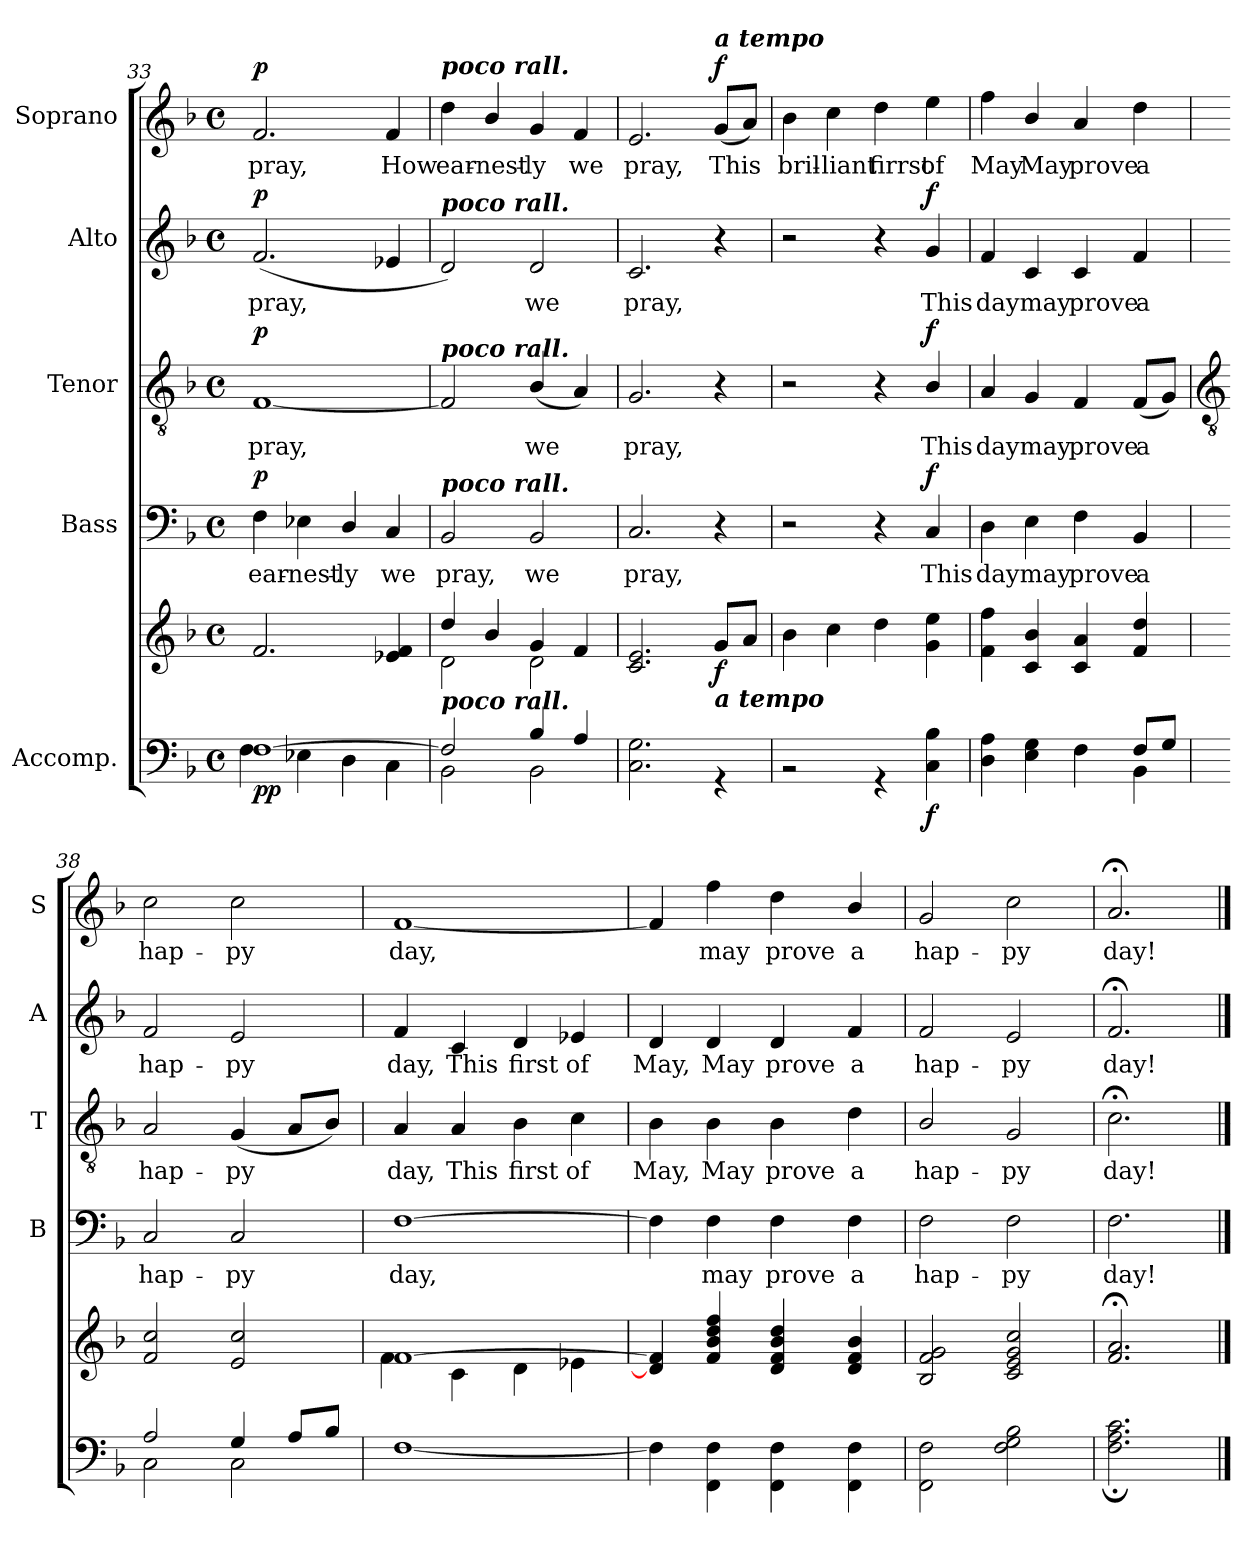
**kern	**kern	**dynam	**kern	**text	**dynam	**kern	**text	**dynam	**kern	**text	**dynam	**kern	**text	**dynam
*part5	*part5	*part5	*part4	*part4	*part4	*part3	*part3	*part3	*part2	*part2	*part2	*part1	*part1	*part1
*staff6	*staff5	*staff5/6	*staff4	*staff4	*staff4	*staff3	*staff3	*staff3	*staff2	*staff2	*staff2	*staff1	*staff1	*staff1
*I"Accomp.	*	*	*I"Bass	*	*	*I"Tenor	*	*	*I"Alto	*	*	*I"Soprano	*	*
*	*	*	*I'B	*	*	*I'T	*	*	*I'A	*	*	*I'S	*	*
!!LO:LB:g=z
*clefF4	*clefG2	*	*clefF4	*	*	*clefGv2	*	*	*clefG2	*	*	*clefG2	*	*
*k[b-]	*k[b-]	*	*k[b-]	*	*	*k[b-]	*	*	*k[b-]	*	*	*k[b-]	*	*
*F:	*F:	*	*F:	*	*	*F:	*	*	*F:	*	*	*F:	*	*
*M4/4	*M4/4	*	*M4/4	*	*	*M4/4	*	*	*M4/4	*	*	*M4/4	*	*
*met(c)	*met(c)	*	*met(c)	*	*	*met(c)	*	*	*met(c)	*	*	*met(c)	*	*
=33	=33	=33	=33	=33	=33	=33	=33	=33	=33	=33	=33	=33	=33	=33
*^	*^	*	*	*	*	*	*	*	*	*	*	*	*	*
!	!	!	!	!LO:DY:b=2	!	!LO:LY:b	!	!	!LO:LY:b	!	!	!LO:LY:b	!	!	!LO:LY:b	!
!	!	!	!	!LO:DY:n=1:b	!	!	!LO:DY:b	!	!	!LO:DY:b	!	!	!LO:DY:b	!	!	!LO:DY:b
[1F	4F\	2.f	1ryy	p p	4F	ear-	p	[1F	pray,	p	(<2.f	pray,	p	2.f	pray,	p
!	!	!	!	!	!	!LO:LY:b	!	!	!	!	!	!	!	!	!	!
.	4E-X\	.	.	.	4E-X	-nest-	.	.	.	.	.	.	.	.	.	.
!	!	!	!	!	!	!LO:LY:b	!	!	!	!	!	!	!	!	!	!
.	4D\	.	.	.	4D/	-ly	.	.	.	.	.	.	.	.	.	.
!	!	!	!	!	!	!LO:LY:b	!	!	!	!	!	!	!	!	!LO:LY:b	!
.	4C\	4e-X 4f	.	.	4C	we	.	.	.	.	4e-X	.	.	4f	How	.
=34	=34	=34	=34	=34	=34	=34	=34	=34	=34	=34	=34	=34	=34	=34	=34	=34
!	!	!	!	!	!	!	!	!	!	!	!	!	!	!LO:TX:a:Bi:t=poco rall.	!	!
!	!	!	!	!	!	!	!	!	!	!	!LO:TX:a:Bi:t=poco rall.	!	!	!	!	!
!	!	!	!	!	!	!	!	!LO:TX:a:Bi:t=poco rall.	!	!	!	!	!	!	!	!
!	!	!	!	!	!LO:TX:a:Bi:t=poco rall.	!	!	!	!	!	!	!	!	!	!	!
!LO:TX:a:Bi:t=poco rall.	!	!	!	!	!	!	!	!	!	!	!	!	!	!	!	!
!	!	!	!	!	!	!LO:LY:b	!	!	!	!	!	!	!	!	!LO:LY:b	!
2F/]	2BB-\	4dd/	2d\	.	2BB-	pray,	.	2F]	.	.	2d)	.	.	4dd	ear-	.
!	!	!	!	!	!	!	!	!	!	!	!	!	!	!	!LO:LY:b	!
.	.	4b-/	.	.	.	.	.	.	.	.	.	.	.	4b-/	-nest-	.
!	!	!	!	!	!	!LO:LY:b	!	!	!LO:LY:b	!	!	!LO:LY:b	!	!	!LO:LY:b	!
4B-/	2BB-\	4g	2d\	.	2BB-	we	.	(<4B-/	we	.	2d	we	.	4g	-ly	.
!	!	!	!	!	!	!	!	!	!	!	!	!	!	!	!LO:LY:b	!
4A/	.	4f	.	.	.	.	.	4A)	.	.	.	.	.	4f	we	.
*	*	*v	*v	*	*	*	*	*	*	*	*	*	*	*	*	*
=35	=35	=35	=35	=35	=35	=35	=35	=35	=35	=35	=35	=35	=35	=35	=35
!	!	!	!	!	!LO:LY:b	!	!	!LO:LY:b	!	!	!LO:LY:b	!	!	!LO:LY:b	!
1ryy	2.C\ 2.G\	2.c 2.e	.	2.C	pray,	.	2.G	pray,	.	2.c	pray,	.	2.e	pray,	.
!	!	!	!	!	!	!	!	!	!	!	!	!	!LO:TX:a:Bi:t=a tempo	!	!
!	!	!LO:TX:b:Bi:t=a tempo	!	!	!	!	!	!	!	!	!	!	!	!	!
!	!	!	!LO:DY:b	!	!	!	!	!	!	!	!	!	!	!LO:LY:b	!LO:DY:b
.	4r	8gL	f	4r	.	.	4r	.	.	4r	.	.	(<8gL	This	f
.	.	8aJ	.	.	.	.	.	.	.	.	.	.	8aJ)	.	.
=36	=36	=36	=36	=36	=36	=36	=36	=36	=36	=36	=36	=36	=36	=36	=36
!	!	!	!	!	!	!	!	!	!	!	!	!	!	!LO:LY:b	!
1ryy	2r	4b-	.	2r	.	.	2r	.	.	2r	.	.	4b-	bril-	.
!	!	!	!	!	!	!	!	!	!	!	!	!	!	!LO:LY:b	!
.	.	4cc	.	.	.	.	.	.	.	.	.	.	4cc	-liant	.
!	!	!	!	!	!	!	!	!	!	!	!	!	!	!LO:LY:b	!
.	4r	4dd	.	4r	.	.	4r	.	.	4r	.	.	4dd	firrst	.
!	!	!	!LO:DY:b=2	!	!LO:LY:b	!LO:DY:b	!	!LO:LY:b	!LO:DY:b	!	!LO:LY:b	!LO:DY:b	!	!LO:LY:b	!
.	4C\ 4B-\	4g 4ee	f	4C	This	f	4B-/	This	f	4g	This	f	4ee	of	.
=37	=37	=37	=37	=37	=37	=37	=37	=37	=37	=37	=37	=37	=37	=37	=37
!	!	!	!	!	!LO:LY:b	!	!	!LO:LY:b	!	!	!LO:LY:b	!	!	!LO:LY:b	!
2.ryy	4D\ 4A\	4f 4ff	.	4D	day	.	4A	day	.	4f	day	.	4ff	May	.
!	!	!	!	!	!LO:LY:b	!	!	!LO:LY:b	!	!	!LO:LY:b	!	!	!LO:LY:b	!
.	4E\ 4G\	4c/ 4b-/	.	4E	may	.	4G	may	.	4c	may	.	4b-/	May	.
!	!	!	!	!	!LO:LY:b	!	!	!LO:LY:b	!	!	!LO:LY:b	!	!	!LO:LY:b	!
.	4F\	4c 4a	.	4F	prove	.	4F	prove	.	4c	prove	.	4a	prove	.
!	!	!	!	!	!LO:LY:b	!	!	!LO:LY:b	!	!	!LO:LY:b	!	!	!LO:LY:b	!
8F/L	4BB-\	4f 4dd	.	4BB-	a	.	(<8FL	a	.	4f	a	.	4dd	a	.
8G/J	.	.	.	.	.	.	8GJ)	.	.	.	.	.	.	.	.
!!LO:LB:g=z
=38	=38	=38	=38	=38	=38	=38	=38	=38	=38	=38	=38	=38	=38	=38	=38
*	*	*	*	*	*	*	*clefGv2	*	*	*	*	*	*	*	*
*	*	*^	*	*	*	*	*	*	*	*	*	*	*	*	*
!	!	!	!	!	!	!LO:LY:b	!	!	!LO:LY:b	!	!	!LO:LY:b	!	!	!LO:LY:b	!
2A/	2C\	2f 2cc	1ryy	.	2C	hap-	.	2A	hap-	.	2f	hap-	.	2cc	hap-	.
!	!	!	!	!	!	!LO:LY:b	!	!	!LO:LY:b	!	!	!LO:LY:b	!	!	!LO:LY:b	!
4G/	2C\	2e 2cc	.	.	2C	-py	.	(<4G	-py	.	2e	-py	.	2cc	-py	.
8A/L	.	.	.	.	.	.	.	8AL	.	.	.	.	.	.	.	.
8B-/J	.	.	.	.	.	.	.	8B-J)	.	.	.	.	.	.	.	.
=39	=39	=39	=39	=39	=39	=39	=39	=39	=39	=39	=39	=39	=39	=39	=39	=39
!	!	!	!	!	!	!LO:LY:b	!	!	!LO:LY:b	!	!	!LO:LY:b	!	!	!LO:LY:b	!
1ryy	[1F\	[1f\	4f\	.	[1F	day,	.	4A	day,	.	4f	day,	.	[1f	day,	.
!	!	!	!	!	!	!	!	!	!LO:LY:b	!	!	!LO:LY:b	!	!	!	!
.	.	.	4c\	.	.	.	.	4A	This	.	4c	This	.	.	.	.
!	!	!	!	!	!	!	!	!	!LO:LY:b	!	!	!LO:LY:b	!	!	!	!
.	.	.	4d\	.	.	.	.	4B-	first	.	4d	first	.	.	.	.
!	!	!	!	!	!	!	!	!	!LO:LY:b	!	!	!LO:LY:b	!	!	!	!
.	.	.	4e-X\	.	.	.	.	4c	of	.	4e-X	of	.	.	.	.
=40	=40	=40	=40	=40	=40	=40	=40	=40	=40	=40	=40	=40	=40	=40	=40	=40
!	!	!	!	!	!	!	!	!	!LO:LY:b	!	!	!LO:LY:b	!	!	!	!
1ryy	4F\]	4d] 4f]	1ryy	.	4F]	.	.	4B-	May,	.	4d	May,	.	4f]	.	.
!	!	!	!	!	!	!LO:LY:b	!	!	!LO:LY:b	!	!	!LO:LY:b	!	!	!LO:LY:b	!
.	4FF\ 4F\	4f 4b- 4dd 4ff	.	.	4F	may	.	4B-	May	.	4d	May	.	4ff	may	.
!	!	!	!	!	!	!LO:LY:b	!	!	!LO:LY:b	!	!	!LO:LY:b	!	!	!LO:LY:b	!
.	4FF\ 4F\	4d 4f 4b- 4dd	.	.	4F	prove	.	4B-	prove	.	4d	prove	.	4dd	prove	.
!	!	!	!	!	!	!LO:LY:b	!	!	!LO:LY:b	!	!	!LO:LY:b	!	!	!LO:LY:b	!
.	4FF\ 4F\	4d/ 4f/ 4b-/	.	.	4F	a	.	4d	a	.	4f	a	.	4b-/	a	.
=41	=41	=41	=41	=41	=41	=41	=41	=41	=41	=41	=41	=41	=41	=41	=41	=41
!	!	!	!	!	!	!LO:LY:b	!	!	!LO:LY:b	!	!	!LO:LY:b	!	!	!LO:LY:b	!
1ryy	2FF\ 2F\	2B- 2f 2g	1ryy	.	2F	hap-	.	2B-/	hap-	.	2f	hap-	.	2g	hap-	.
!	!	!	!	!	!	!LO:LY:b	!	!	!LO:LY:b	!	!	!LO:LY:b	!	!	!LO:LY:b	!
.	2F\ 2G\ 2B-\	2c 2e 2g 2cc	.	.	2F	-py	.	2G	-py	.	2e	-py	.	2cc	-py	.
=42	=42	=42	=42	=42	=42	=42	=42	=42	=42	=42	=42	=42	=42	=42	=42	=42
!	!	!	!	!	!	!LO:LY:b	!	!	!LO:LY:b	!	!	!LO:LY:b	!	!	!LO:LY:b	!
2.ryy	2.F\;< 2.A\;< 2.c\;<	2.f;< 2.a;<	2.ryy	.	2.F	day!	.	2.c;<	day!	.	2.f;<	day!	.	2.a;<	day!	.
*v	*v	*	*	*	*	*	*	*	*	*	*	*	*	*	*	*
*	*v	*v	*	*	*	*	*	*	*	*	*	*	*	*	*
==	==	==	==	==	==	==	==	==	==	==	==	==	==	==
*-	*-	*-	*-	*-	*-	*-	*-	*-	*-	*-	*-	*-	*-	*-
